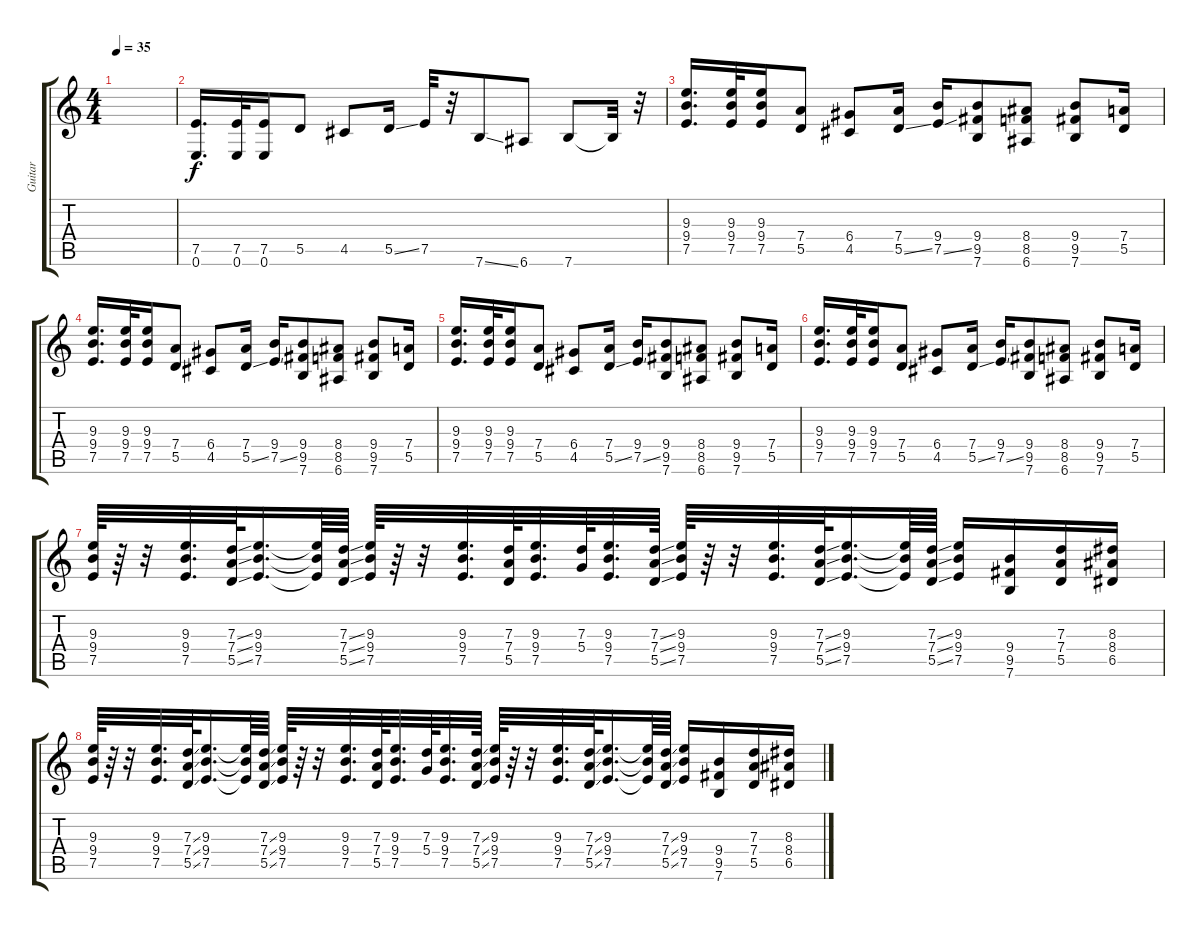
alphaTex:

\track ("Guitar" "Guitar") {instrument distortionguitar}
\staff {score tabs}
\tuning (E4 B3 G3 D3 A2 E2) {hide}
\ts (4 4)
\tempo 35
\clef g2
\ks c
|
(7.5 0.6).16{d} (7.5 0.6).32 (7.5 0.6).16 5.5.8 4.5.8 5.5{ss}.16 7.5.32 r.32 7.6{ss}.8 6.6.8 7.6.8 7.6{t}.32 r.32 |
(9.3 9.4 7.5).16{d} (9.3 9.4 7.5).32 (9.3 9.4 7.5).16 (7.4 5.5).8 (6.4 4.5).8 (7.4 5.5{ss}).16 (9.4 7.5{ss}).16 (9.4 9.5 7.6).8 (8.4 8.5 6.6).8 (9.4 9.5 7.6).8 (7.4 5.5).16 |
(9.3 9.4 7.5).16{d} (9.3 9.4 7.5).32 (9.3 9.4 7.5).16 (7.4 5.5).8 (6.4 4.5).8 (7.4 5.5{ss}).16 (9.4 7.5{ss}).16 (9.4 9.5 7.6).8 (8.4 8.5 6.6).8 (9.4 9.5 7.6).8 (7.4 5.5).16 |
(9.3 9.4 7.5).16{d} (9.3 9.4 7.5).32 (9.3 9.4 7.5).16 (7.4 5.5).8 (6.4 4.5).8 (7.4 5.5{ss}).16 (9.4 7.5{ss}).16 (9.4 9.5 7.6).8 (8.4 8.5 6.6).8 (9.4 9.5 7.6).8 (7.4 5.5).16 |
(9.3 9.4 7.5).16{d} (9.3 9.4 7.5).32 (9.3 9.4 7.5).16 (7.4 5.5).8 (6.4 4.5).8 (7.4 5.5{ss}).16 (9.4 7.5{ss}).16 (9.4 9.5 7.6).8 (8.4 8.5 6.6).8 (9.4 9.5 7.6).8 (7.4 5.5).16 |
(9.3 9.4 7.5).64 r.64 r.32 (9.3 9.4 7.5).32{d} (7.3{ss} 7.4{ss} 5.5{ss}).64 (9.3 9.4 7.5).16{d} (9.3{t} 9.4{t} 7.5{t}).64 (7.3{ss} 7.4{ss} 5.5{ss}).64 (9.3 9.4 7.5).64 r.64 r.32 (9.3 9.4 7.5).32{d} (7.3 7.4 5.5).64 (9.3 9.4 7.5).32{d} (7.3 5.4).64 (9.3 9.4 7.5).32{d} (7.3{ss} 7.4{ss} 5.5{ss}).64 (9.3 9.4 7.5).64 r.64 r.32 (9.3 9.4 7.5).32{d} (7.3{ss} 7.4{ss} 5.5{ss}).64 (9.3 9.4 7.5).16{d} (9.3{t} 9.4{t} 7.5{t}).64 (7.3{ss} 7.4{ss} 5.5{ss}).64 (9.3 9.4 7.5).16 (9.4 9.5 7.6).16 (7.3 7.4 5.5).16 (8.3 8.4 6.5).16 |
(9.3 9.4 7.5).64 r.64 r.32 (9.3 9.4 7.5).32{d} (7.3{ss} 7.4{ss} 5.5{ss}).64 (9.3 9.4 7.5).16{d} (9.3{t} 9.4{t} 7.5{t}).64 (7.3{ss} 7.4{ss} 5.5{ss}).64 (9.3 9.4 7.5).64 r.64 r.32 (9.3 9.4 7.5).32{d} (7.3 7.4 5.5).64 (9.3 9.4 7.5).32{d} (7.3 5.4).64 (9.3 9.4 7.5).32{d} (7.3{ss} 7.4{ss} 5.5{ss}).64 (9.3 9.4 7.5).64 r.64 r.32 (9.3 9.4 7.5).32{d} (7.3{ss} 7.4{ss} 5.5{ss}).64 (9.3 9.4 7.5).16{d} (9.3{t} 9.4{t} 7.5{t}).64 (7.3{ss} 7.4{ss} 5.5{ss}).64 (9.3 9.4 7.5).16 (9.4 9.5 7.6).16 (7.3 7.4 5.5).16 (8.3 8.4 6.5).16
